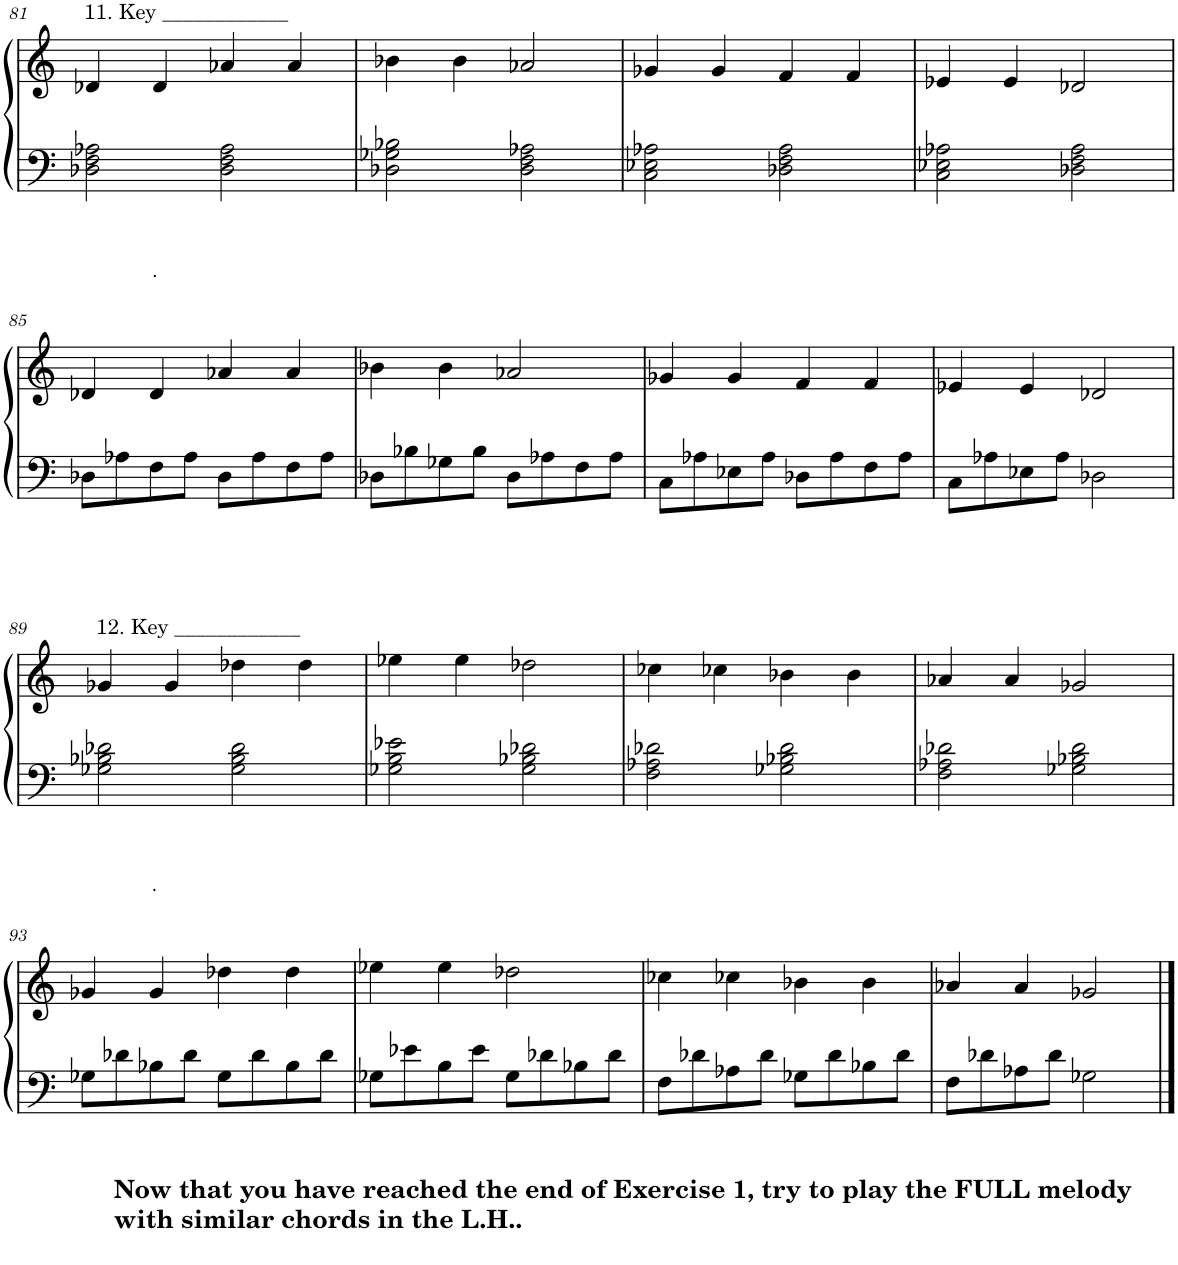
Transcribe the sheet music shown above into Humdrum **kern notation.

**kern	**kern
*part1	*part1
*staff2	*staff1
*I"Piano	*
*I'Pno.	*
!!LO:PB:g=z
*clefF4	*clefG2
*k[]	*k[]
*M4/4	*M4/4
=81	=81
!	!LO:TX:a:t=11. Key ____________
2D-X\ 2F\ 2A-X\	4d-X/
.	4d-/
2D-\ 2F\ 2A-\	4a-X/
.	4a-/
=82	=82
2D-X\ 2G-X\ 2B-X\	4b-X\
.	4b-\
2D-\ 2F\ 2A-X\	2a-X/
=83	=83
2C\ 2E-X\ 2A-X\	4g-X/
.	4g-/
2D-X\ 2F\ 2A-\	4f/
.	4f/
=84	=84
2C\ 2E-X\ 2A-X\	4e-X/
.	4e-/
2D-X\ 2F\ 2A-\	2d-X/
!!LO:LB:g=z
=85	=85
8D-X\L	4d-X/
8A-X\	.
8F\	4d-/
8A-\J	.
!	!LO:TX:a:t=.
8D-\L	4a-X/
8A-\	.
8F\	4a-/
8A-\J	.
=86	=86
8D-X\L	4b-X\
8B-X\	.
8G-X\	4b-\
8B-\J	.
8D-\L	2a-X/
8A-X\	.
8F\	.
8A-\J	.
=87	=87
8C\L	4g-X/
8A-X\	.
8E-X\	4g-/
8A-\J	.
8D-X\L	4f/
8A-\	.
8F\	4f/
8A-\J	.
=88	=88
8C\L	4e-X/
8A-X\	.
8E-X\	4e-/
8A-\J	.
2D-X\	2d-X/
!!LO:LB:g=z
=89	=89
!	!LO:TX:a:t=12. Key ____________
2G-X\ 2B-X\ 2d-X\	4g-X/
.	4g-/
2G-\ 2B-\ 2d-\	4dd-X\
.	4dd-\
=90	=90
2G-X\ 2B\ 2e-X\	4ee-X\
.	4ee-\
2G-\ 2B-X\ 2d-X\	2dd-X\
=91	=91
2F\ 2A-X\ 2d-X\	4cc-X\
.	4cc-X\
2G-X\ 2B-X\ 2d-\	4b-X\
.	4b-\
=92	=92
2F\ 2A-X\ 2d-X\	4a-X/
.	4a-/
2G-X\ 2B-X\ 2d-\	2g-X/
!!LO:LB:g=z
=93	=93
8G-X\L	4g-X/
8d-X\	.
8B-X\	4g-/
8d-\J	.
!	!LO:TX:a:t=.
8G-\L	4dd-X\
!LO:TX:b:B:t=Now that you have reached the end of Exercise 1, try to play the FULL melody	!
!LO:TX:b:t=with similar chords in the L.H..	!
8d-\	.
8B-\	4dd-\
8d-\J	.
=94	=94
8G-X\L	4ee-X\
8e-X\	.
8B\	4ee-\
8e-\J	.
8G-\L	2dd-X\
8d-X\	.
8B-X\	.
8d-\J	.
=95	=95
8F\L	4cc-X\
8d-X\	.
8A-X\	4cc-X\
8d-\J	.
8G-X\L	4b-X\
8d-\	.
8B-X\	4b-\
8d-\J	.
=96	=96
8F\L	4a-X/
8d-X\	.
8A-X\	4a-/
8d-\J	.
2G-X\	2g-X/
==	==
*-	*-
